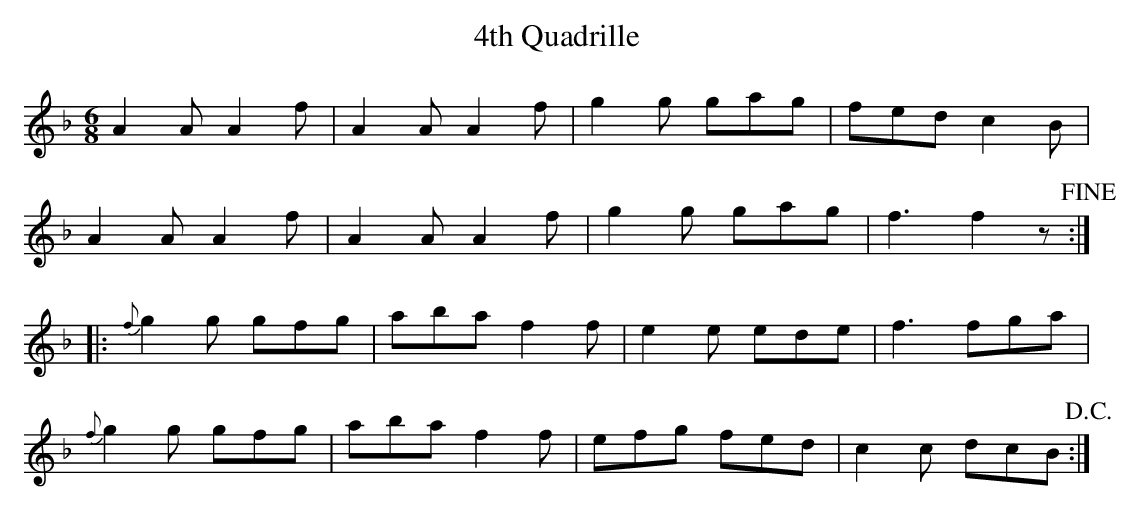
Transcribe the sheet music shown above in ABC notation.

X:1
T:4th Quadrille
M:6/8
L:1/8
K:F
A2A A2f|A2A A2f|g2g gag|fed c2B|
A2A A2f|A2A A2f|g2g gag|f3 f2z!fine!:|
|:{f}g2g gfg|aba f2f|e2e ede|f3 fga|
{f}g2g gfg|aba f2f|efg fed|c2c dcB!D.C.!:|
